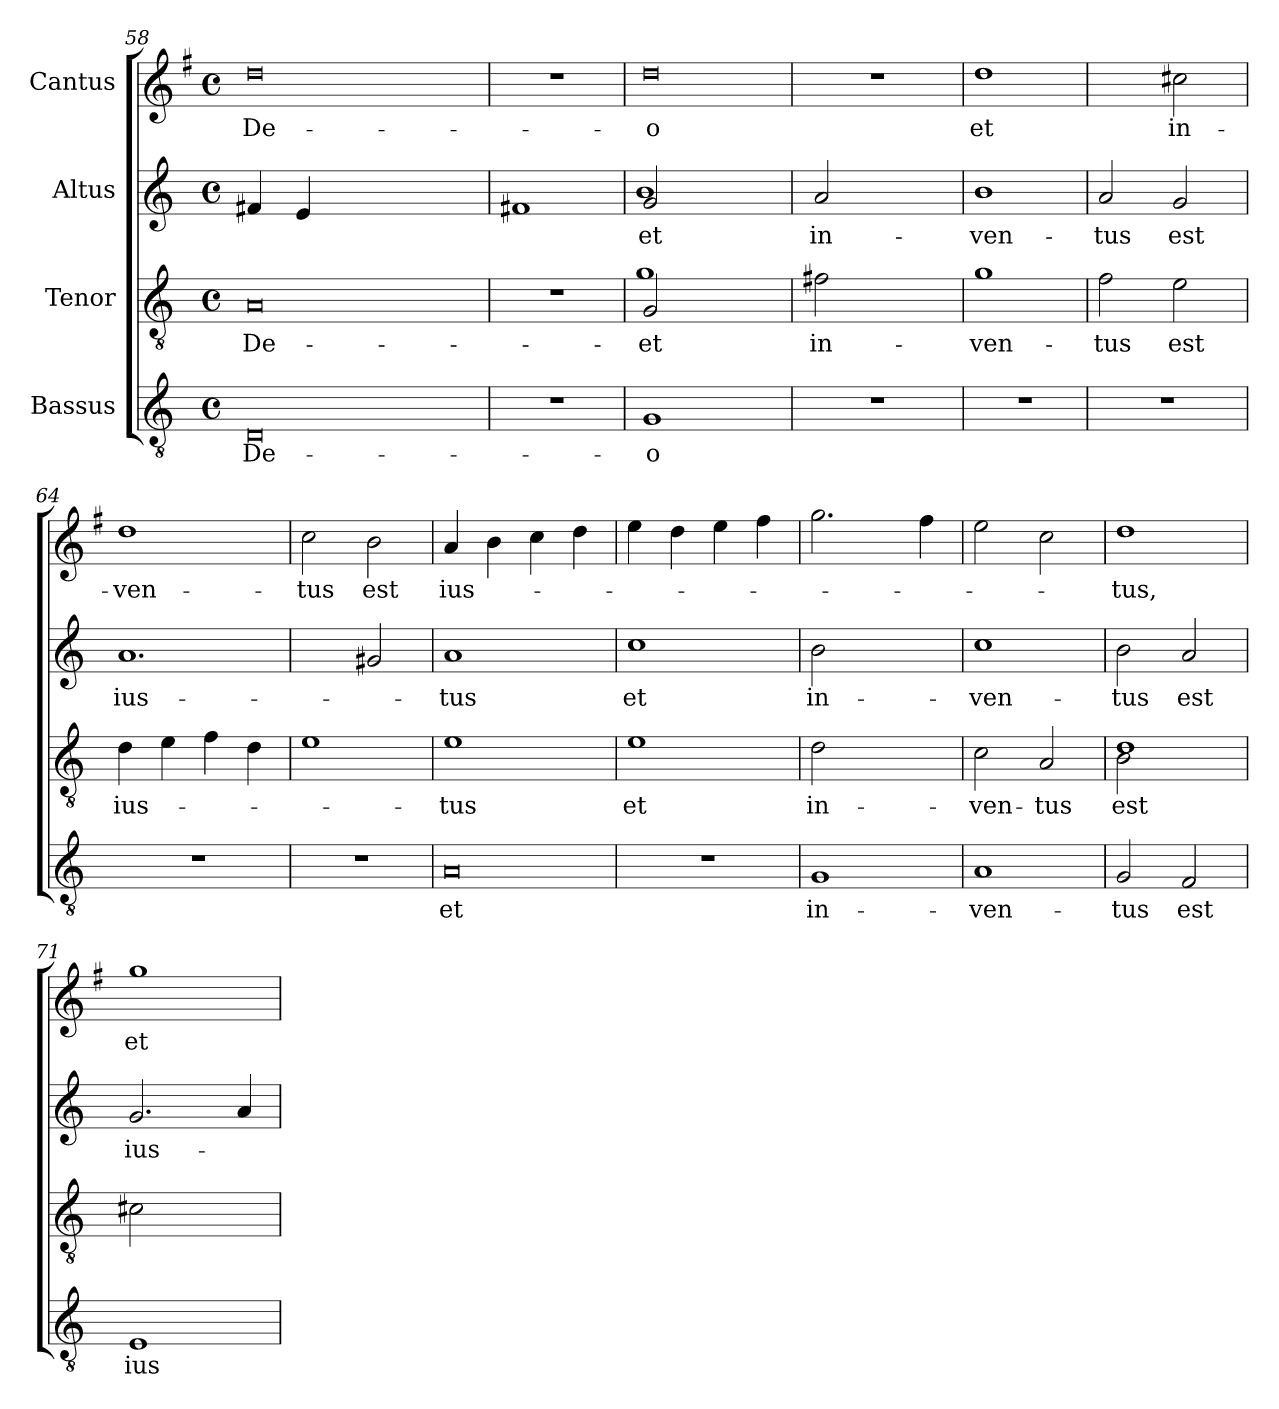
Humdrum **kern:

**kern	**text	**kern	**text	**kern	**text	**kern	**text
*part4	*part4	*part3	*part3	*part2	*part2	*part1	*part1
*staff4	*staff4	*staff3	*staff3	*staff2	*staff2	*staff1	*staff1
*I"Bassus	*	*I"Tenor	*	*I"Altus	*	*I"Cantus	*
*clefGv2	*	*clefGv2	*	*clefG2	*	*clefG2	*
*	*	*	*	*	*	*ITrd-3c-5	*
*	*	*	*	*	*	*k[]	*
*	*	*	*	*	*	*C:	*
*M4/4	*	*M4/4	*	*M4/4	*	*M4/4	*
*met(c)	*	*met(c)	*	*met(c)	*	*met(c)	*
=58	=58	=58	=58	=58	=58	=58	=58
!	!LO:LY:b:cj	!	!LO:LY:b:cj	!	!	!	!LO:LY:b:cj
0D	De-	0A	De-	4f#X/	.	0gg	De-
.	.	.	.	4e/	.	.	.
.	.	.	.	1.ryy	.	.	.
=59	=59	=59	=59	=59	=59	=59	=59
1r	.	1r	.	1f#X	.	1r	.
=60	=60	=60	=60	=60	=60	=60	=60
!	!LO:LY:b:cj	!	!LO:LY:b:cj	!	!	!	!
*	*	*^	*	*	*	*	*
!	!	!	!	!LO:LY:b:cj	!	!LO:LY:b:cj	!	!
*	*	*	*	*	*^	*	*	*
!	!	!	!	!	!	!	!LO:LY:b:cj	!LO:N:vis=0	!LO:LY:b:cj
1G	-o	2G/	1g	et	2g/	1b	et	1gg	-o
.	.	2ryy	.	.	2ryy	.	.	.	.
*	*	*v	*v	*	*	*	*	*	*
*	*	*	*	*v	*v	*	*	*
=61	=61	=61	=61	=61	=61	=61	=61
!	!	!	!LO:LY:b:cj	!	!LO:LY:b:cj	!	!
1r	.	2f#X\	in-	2a/	in-	1r	.
.	.	2ryy	.	2ryy	.	.	.
=62	=62	=62	=62	=62	=62	=62	=62
!	!	!	!LO:LY:b:cj	!	!LO:LY:b:cj	!	!LO:LY:b:cj
1r	.	1g	-ven-	1b	-ven-	1gg	et
=63	=63	=63	=63	=63	=63	=63	=63
!	!	!	!LO:LY:b:cj	!	!LO:LY:b:cj	!	!
1r	.	2f\	-tus	2a/	-tus	2ryy	.
!	!	!	!LO:LY:b:cj	!	!LO:LY:b:cj	!	!LO:LY:b:cj
.	.	2e\	est	2g/	est	2ff#X\	in-
=64	=64	=64	=64	=64	=64	=64	=64
!	!	!	!LO:LY:b:cj	!LO:N:vis=1.	!LO:LY:b:cj	!	!LO:LY:b:cj
1r	.	4d\	ius-	1a	ius-	1gg	-ven-
.	.	4e\	.	.	.	.	.
.	.	4f\	.	.	.	.	.
.	.	4d\	.	.	.	.	.
=65	=65	=65	=65	=65	=65	=65	=65
!	!	!	!	!	!	!	!LO:LY:b:cj
1r	.	1e	.	2ryy	.	2ff\	-tus
!	!	!	!	!	!	!	!LO:LY:b:cj
.	.	.	.	2g#X/	.	2ee\	est
!!LO:PB:g=z
=66	=66	=66	=66	=66	=66	=66	=66
!LO:N:vis=0	!LO:LY:b:cj	!	!LO:LY:b:cj	!	!LO:LY:b:cj	!	!LO:LY:b:cj
1A	et	1e	-tus	1a	-tus	4dd/	ius-
.	.	.	.	.	.	4ee\	.
.	.	.	.	.	.	4ff\	.
.	.	.	.	.	.	4gg\	.
=67	=67	=67	=67	=67	=67	=67	=67
!	!	!	!LO:LY:b:cj	!	!LO:LY:b:cj	!	!
1r	.	1e	et	1cc	et	4aa\	.
.	.	.	.	.	.	4gg\	.
.	.	.	.	.	.	4aa\	.
.	.	.	.	.	.	4bb\	.
=68	=68	=68	=68	=68	=68	=68	=68
!	!LO:LY:b:cj	!	!LO:LY:b:cj	!	!LO:LY:b:cj	!	!
1G	in-	2d\	in-	2b\	in-	2.ccc\	.
.	.	2ryy	.	2ryy	.	.	.
.	.	.	.	.	.	4bb\	.
=69	=69	=69	=69	=69	=69	=69	=69
!	!LO:LY:b:cj	!	!LO:LY:b:cj	!	!LO:LY:b:cj	!	!
1A	-ven-	2c\	-ven-	1cc	-ven-	2aa\	.
!	!	!	!LO:LY:b:cj	!	!	!	!
.	.	2A/	-tus	.	.	2ff\	.
=70	=70	=70	=70	=70	=70	=70	=70
!	!LO:LY:b:cj	!	!LO:LY:b:cj	!	!	!	!
*	*	*^	*	*	*	*	*
!	!	!	!	!LO:LY:b:cj	!	!LO:LY:b:cj	!	!LO:LY:b:cj
2G/	-tus	1d	2B\	est	2b\	-tus	1gg	-tus,
!	!LO:LY:b:cj	!	!	!	!	!LO:LY:b:cj	!	!
2F/	est	.	2ryy	.	2a/	est	.	.
=71	=71	=71	=71	=71	=71	=71	=71	=71
!	!LO:LY:b:cj	!	!	!	!	!LO:LY:b:cj	!	!LO:LY:b:cj
*	*	*v	*v	*	*	*	*	*
1E	ius-	2c#X\	.	2.g/	ius-	1ccc	et
.	.	2ryy	.	.	.	.	.
.	.	.	.	4a/	.	.	.
=	=	=	=	=	=	=	=
*-	*-	*-	*-	*-	*-	*-	*-
